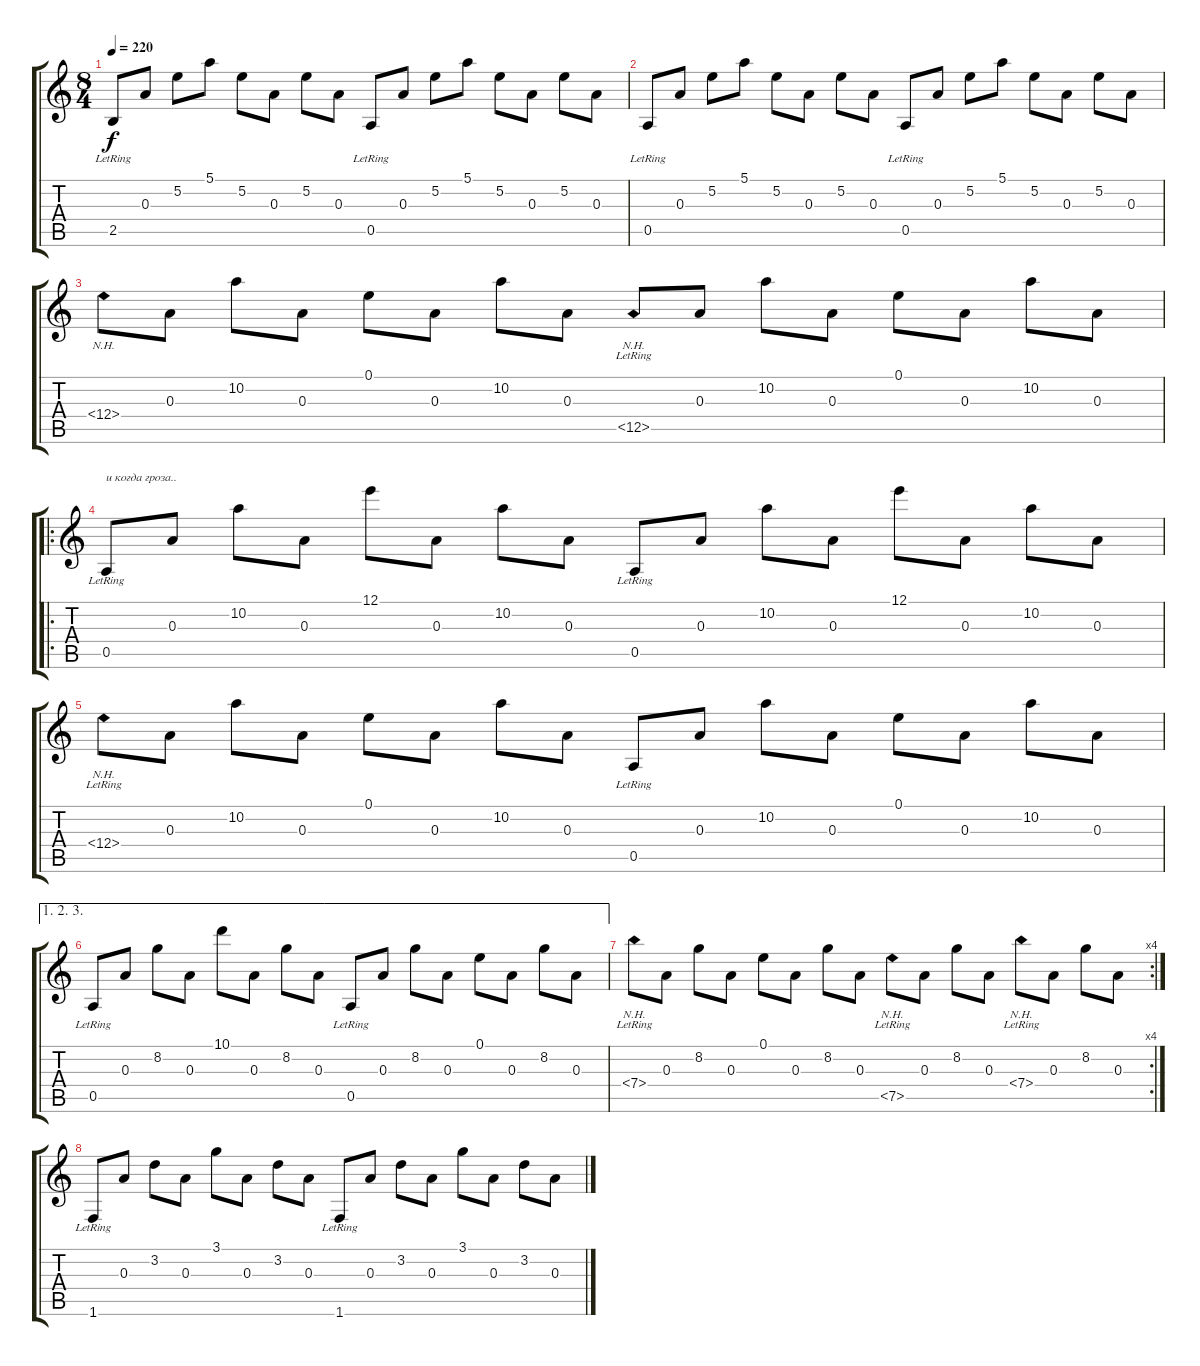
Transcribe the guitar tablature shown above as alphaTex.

\track "" {instrument acousticguitarnylon}
\staff {score tabs}
\tuning (E4 B3 A3 E3 A2 E2) {hide}
\ts (8 4)
\tempo 220
\clef g2
\ks c
2.5{lr}.8{dy f} 0.3.8 5.2.8 5.1.8 5.2.8 0.3.8 5.2.8 0.3.8 0.5{lr}.8 0.3.8 5.2.8 5.1.8 5.2.8 0.3.8 5.2.8 0.3.8 |
0.5{lr}.8 0.3.8 5.2.8 5.1.8 5.2.8 0.3.8 5.2.8 0.3.8 0.5{lr}.8 0.3.8 5.2.8 5.1.8 5.2.8 0.3.8 5.2.8 0.3.8 |
12.4{nh}.8 0.3.8 10.2.8 0.3.8 0.1.8 0.3.8 10.2.8 0.3.8 12.5{nh lr}.8 0.3.8 10.2.8 0.3.8 0.1.8 0.3.8 10.2.8 0.3.8 |
\ro
0.5{lr}.8{txt "и когда гроза.."} 0.3.8 10.2.8 0.3.8 12.1.8 0.3.8 10.2.8 0.3.8 0.5{lr}.8 0.3.8 10.2.8 0.3.8 12.1.8 0.3.8 10.2.8 0.3.8 |
12.4{nh lr}.8 0.3.8 10.2.8 0.3.8 0.1.8 0.3.8 10.2.8 0.3.8 0.5{lr}.8 0.3.8 10.2.8 0.3.8 0.1.8 0.3.8 10.2.8 0.3.8 |
\ae (1 2 3)
0.5{lr}.8 0.3.8 8.2.8 0.3.8 10.1.8 0.3.8 8.2.8 0.3.8 0.5{lr}.8 0.3.8 8.2.8 0.3.8 0.1.8 0.3.8 8.2.8 0.3.8 |
\rc 4
7.4{nh lr}.8 0.3.8 8.2.8 0.3.8 0.1.8 0.3.8 8.2.8 0.3.8 7.5{nh lr}.8 0.3.8 8.2.8 0.3.8 7.4{nh lr}.8 0.3.8 8.2.8 0.3.8 |
1.6{lr}.8 0.3.8 3.2.8 0.3.8 3.1.8 0.3.8 3.2.8 0.3.8 1.6{lr}.8 0.3.8 3.2.8 0.3.8 3.1.8 0.3.8 3.2.8 0.3.8
